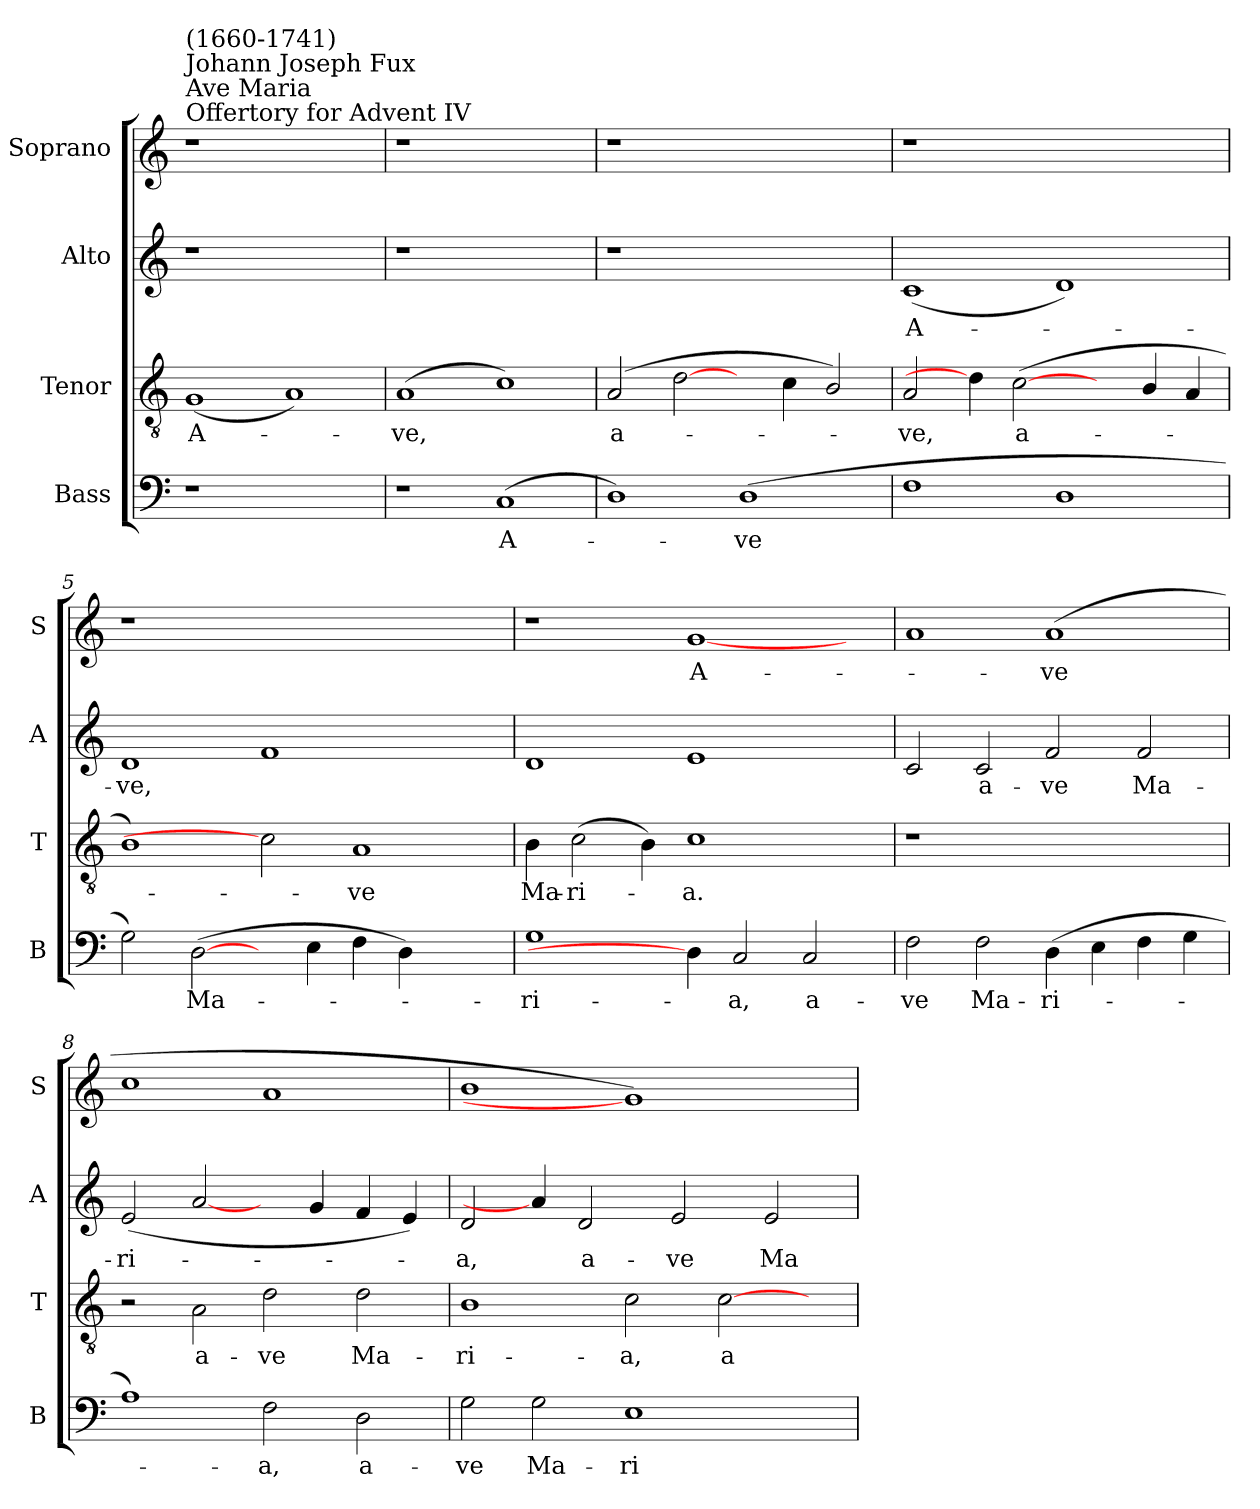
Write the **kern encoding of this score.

**kern	**text	**kern	**text	**kern	**text	**kern	**text
*part4	*part4	*part3	*part3	*part2	*part2	*part1	*part1
*staff4	*staff4	*staff3	*staff3	*staff2	*staff2	*staff1	*staff1
*I"Bass	*	*I"Tenor	*	*I"Alto	*	*I"Soprano	*
*I'B	*	*I'T	*	*I'A	*	*I'S	*
*clefF4	*	*clefGv2	*	*clefG2	*	*clefG2	*
*k[]	*	*k[]	*	*k[]	*	*k[]	*
*MM150	*	*MM150	*	*MM150	*	*MM150	*
=1	=1	=1	=1	=1	=1	=1	=1
!	!	!	!	!	!	!LO:TX:a:t=Offertory for Advent IV	!
!	!	!	!	!	!	!LO:TX:a:t=Ave Maria	!
!	!	!	!	!	!	!LO:TX:a:t=Johann Joseph Fux	!
!	!	!	!	!	!	!LO:TX:a:t=(1660-1741)	!
!	!	!	!LO:LY:b	!	!	!	!
1r	.	(<1G	A-	1r	.	1r	.
1ryy	.	1A)	.	1ryy	.	1ryy	.
=2	=2	=2	=2	=2	=2	=2	=2
!	!	!	!LO:LY:b	!	!	!	!
1r	.	(<1A	ve,	1r	.	1r	.
!	!LO:LY:b	!	!	!	!	!	!
(<1C	A-	1c)	.	1ryy	.	1ryy	.
=3	=3	=3	=3	=3	=3	=3	=3
!	!	!	!LO:LY:b	!	!	!	!
1D)	.	(>2A/	a-	1r	.	1r	.
.	.	[2d\	.	.	.	.	.
!	!LO:LY:b	!	!	!	!	!	!
(>1D	ve	4ryy	.	1ryy	.	1ryy	.
.	.	4c\	.	.	.	.	.
.	.	2B/)	.	.	.	.	.
=4	=4	=4	=4	=4	=4	=4	=4
!	!	!	!LO:LY:b	!	!LO:LY:b	!	!
1F	.	2A/	ve,	(<1c	A-	1r	.
.	.	4d\]	.	.	.	.	.
!	!	!	!LO:LY:b	!	!	!	!
.	.	(<[2c	a-	.	.	.	.
1D	.	.	.	1d)	.	1ryy	.
.	.	4ryy	.	.	.	.	.
.	.	4B/	.	.	.	.	.
.	.	4A/	.	.	.	.	.
=5	=5	=5	=5	=5	=5	=5	=5
!	!	!	!	!	!LO:LY:b	!	!
2G\)	.	1B)	.	1d	ve,	1r	.
!	!LO:LY:b	!	!	!	!	!	!
(>[2D\	Ma-	.	.	.	.	.	.
4ryy	.	2c]	.	1f	.	1.ryy	.
4E\	.	.	.	.	.	.	.
!	!	!	!LO:LY:b	!	!	!	!
4F\	.	1A	ve	.	.	.	.
4D\)	.	.	.	.	.	.	.
2ryy	.	.	.	2ryy	.	.	.
=6	=6	=6	=6	=6	=6	=6	=6
!	!LO:LY:b	!	!LO:LY:b	!	!	!	!
1G	-ri-	4B\	Ma-	1d	.	1r	.
!	!	!	!LO:LY:b	!	!	!	!
.	.	(>2c\	-ri-	.	.	.	.
.	.	4B\)	.	.	.	.	.
!	!	!	!LO:LY:b	!	!	!	!LO:LY:b
4D\]	.	1c	a.	1e	.	[1g	A-
!	!LO:LY:b	!	!	!	!	!	!
2C/	-a,	.	.	.	.	.	.
!	!LO:LY:b	!	!	!	!	!	!
2C/	a-	.	.	.	.	.	.
.	.	4ryy	.	4ryy	.	4ryy	.
!!LO:LB:g=z
=7	=7	=7	=7	=7	=7	=7	=7
!	!LO:LY:b	!	!	!	!	!	!
2F\	-ve	1r	.	2c/	.	1a	.
!	!LO:LY:b	!	!	!	!LO:LY:b	!	!
2F\	Ma-	.	.	2c/	a-	.	.
!	!LO:LY:b	!	!	!	!LO:LY:b	!	!LO:LY:b
(>4D\	-ri-	1ryy	.	2f/	-ve	(<1a	ve
4E\	.	.	.	.	.	.	.
!	!	!	!	!	!LO:LY:b	!	!
4F\	.	.	.	2f/	Ma-	.	.
4G\	.	.	.	.	.	.	.
=8	=8	=8	=8	=8	=8	=8	=8
!	!	!	!	!	!LO:LY:b	!	!
1A)	.	2r	.	(<2e/	-ri-	1cc	.
!	!	!	!LO:LY:b	!	!	!	!
.	.	2A\	a-	[2a/	.	.	.
!	!LO:LY:b	!	!LO:LY:b	!	!	!	!
2F\	a,	2d\	-ve	4ryy	.	1a	.
.	.	.	.	4g/	.	.	.
!	!LO:LY:b	!	!LO:LY:b	!	!	!	!
2D\	a-	2d\	Ma-	4f/	.	.	.
.	.	.	.	4e/)	.	.	.
=9	=9	=9	=9	=9	=9	=9	=9
!	!LO:LY:b	!	!LO:LY:b	!	!LO:LY:b	!	!
2G\	-ve	1B	-ri-	2d/	a,	1b	.
!	!LO:LY:b	!	!	!	!	!	!
2G\	Ma-	.	.	4a/]	.	.	.
!	!	!	!	!	!LO:LY:b	!	!
.	.	.	.	2d/	a-	.	.
!	!LO:LY:b	!	!LO:LY:b	!	!	!	!
1E	-ri-	2c\	-a,	.	.	1g])	.
!	!	!	!	!	!LO:LY:b	!	!
.	.	.	.	2e/	-ve	.	.
!	!	!	!LO:LY:b	!	!	!	!
.	.	[2c\	a-	.	.	.	.
!	!	!	!	!	!LO:LY:b	!	!
.	.	.	.	2e/	Ma-	.	.
4ryy	.	4ryy	.	.	.	4ryy	.
=	=	=	=	=	=	=	=
*-	*-	*-	*-	*-	*-	*-	*-
